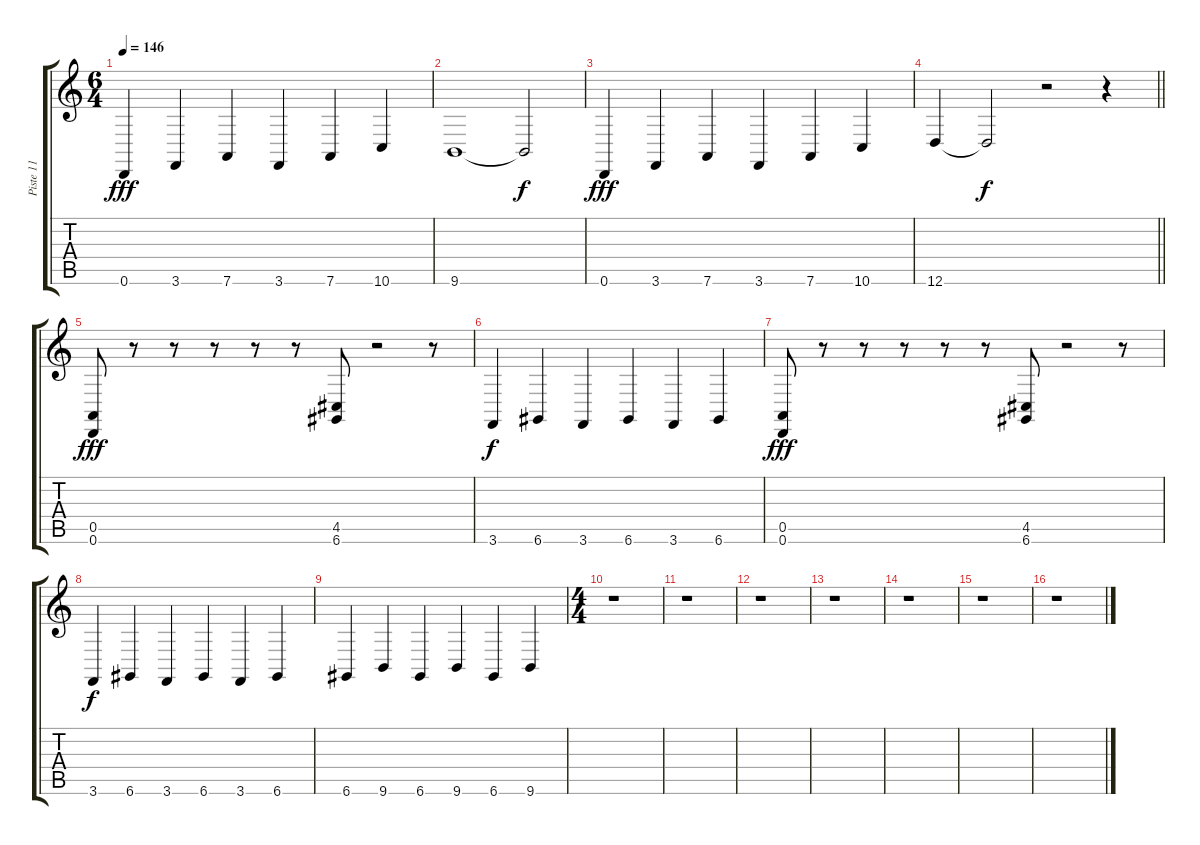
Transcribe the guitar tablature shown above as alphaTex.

\track ("Piste 11" "Piste 11") {instrument clarinet}
\staff {score tabs}
\tuning (E4 B3 G3 D3 A2 D2) {hide}
\ts (6 4)
\tempo 146
\clef g2
\ks c
0.6.4{dy fff} 3.6.4 7.6.4 3.6.4 7.6.4 10.6.4 |
9.6.1 9.6{t}.2{dy f} |
0.6.4{dy fff} 3.6.4 7.6.4 3.6.4 7.6.4 10.6.4 |
\barLineRight lightlight
12.6.4 12.6{t}.2{dy f} r.2 r.4 |
\section ("" "")
(0.5 0.6).8{dy fff} r.8 r.8 r.8 r.8 r.8 (4.5 6.6).8 r.2 r.8 |
3.6.4{dy f} 6.6.4 3.6.4 6.6.4 3.6.4 6.6.4 |
(0.5 0.6).8{dy fff} r.8 r.8 r.8 r.8 r.8 (4.5 6.6).8 r.2 r.8 |
3.6.4{dy f} 6.6.4 3.6.4 6.6.4 3.6.4 6.6.4 |
6.6.4 9.6.4 6.6.4 9.6.4 6.6.4 9.6.4 |
\ts (4 4)
r.1 |
r.1 |
r.1 |
r.1 |
r.1 |
r.1 |
r.1
